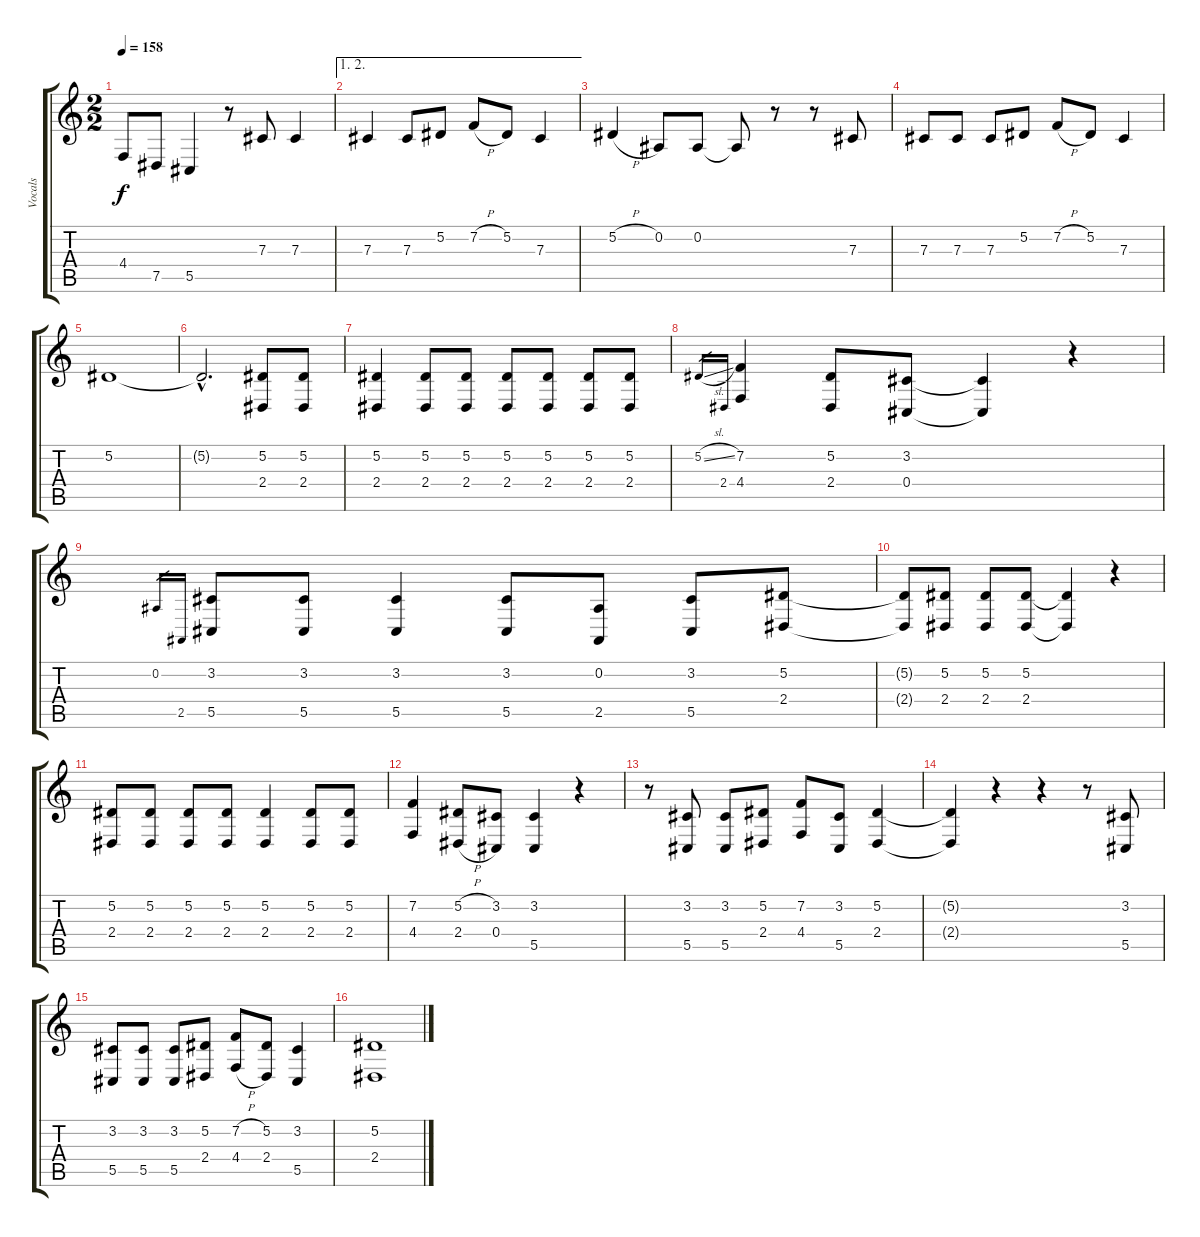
\track ("Vocals" "Vocals") {instrument stringensemble1}
\staff {score tabs}
\tuning (Eb4 Bb3 Gb3 Db3 Ab2 Eb2) {hide}
\ts (2 2)
\tempo 158
\clef g2
\ks c
4.4.8{dy f} 7.5.8 5.5.4 r.8 7.3.8 7.3.4 |
\ae (1 2)
7.3.4 7.3.8 5.2.8 7.2{h}.8 5.2.8 7.3.4 |
5.2{h}.4 0.2.8 0.2.8 0.2{t}.8 r.8 r.8 7.3.8 |
7.3.8 7.3.8 7.3.8 5.2.8 7.2{h}.8 5.2.8 7.3.4 |
5.2.1 |
5.2{hac t}.2{d} (5.2 2.4).8 (5.2 2.4).8 |
(5.2 2.4).4 (5.2 2.4).8 (5.2 2.4).8 (5.2 2.4).8 (5.2 2.4).8 (5.2 2.4).8 (5.2 2.4).8 |
5.2{sl}.16{gr} 2.4.16{gr} (7.2 4.4).4 (5.2 2.4).8 (3.2 0.4).8 (3.2{t} 0.4{t}).4 r.4 |
0.2.16{gr} 2.5.16{gr} (3.2 5.5).8 (3.2 5.5).8 (3.2 5.5).4 (3.2 5.5).8 (0.2 2.5).8 (3.2 5.5).8 (5.2 2.4).8 |
(5.2{t} 2.4{t}).8 (5.2 2.4).8 (5.2 2.4).8 (5.2 2.4).8 (5.2{t} 2.4{t}).4 r.4 |
(5.2 2.4).8 (5.2 2.4).8 (5.2 2.4).8 (5.2 2.4).8 (5.2 2.4).4 (5.2 2.4).8 (5.2 2.4).8 |
(7.2 4.4).4 (5.2{h} 2.4{h}).8 (3.2 0.4).8 (3.2 5.5).4 r.4 |
r.8 (3.2 5.5).8 (3.2 5.5).8 (5.2 2.4).8 (7.2 4.4).8 (3.2 5.5).8 (5.2 2.4).4 |
(5.2{t} 2.4{t}).4 r.4 r.4 r.8 (3.2 5.5).8 |
(3.2 5.5).8 (3.2 5.5).8 (3.2 5.5).8 (5.2 2.4).8 (7.2{h} 4.4{h}).8 (5.2 2.4).8 (3.2 5.5).4 |
(5.2 2.4).1
